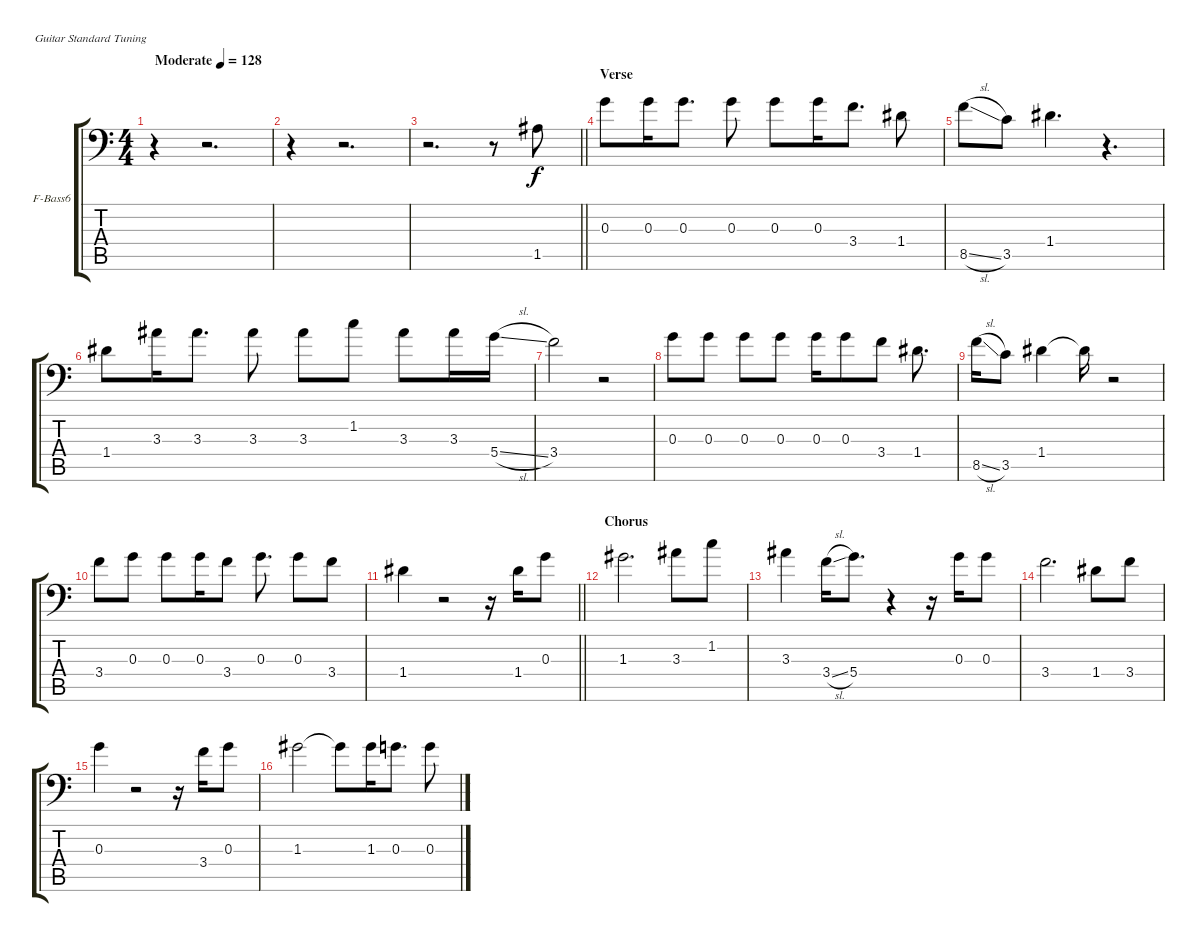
\bracketExtendMode groupsimilarinstruments
\firstSystemTrackNameOrientation horizontal
\otherSystemsTrackNameOrientation horizontal
\track ("Tre Cool" "F-Bass6") {instrument fretlessbass}
\staff {score tabs}
\tuning (E4 B3 G3 D3 A2 E2)
\ts (4 4)
\beaming (8 2 2 2 2)
\tempo (128 "Moderate")
\clef f4
\ks c
r.4{dy f instrument fretlessbass} r.2{d} |
r.4 r.2{d} |
\barLineRight lightlight
r.2{d} r.8 1.5.8 |
\section ("" "Verse")
0.3.8 0.3.16 0.3.8{d} 0.3.8 0.3.8 0.3.16 3.4.8{d} 1.4.8 |
8.5{sl}.8 3.5.8 1.4.4{d} r.4{d} |
1.4.8 3.3.16 3.3.8{d} 3.3.8 3.3.8 1.2.8 3.3.8 3.3.16 5.4{sl}.16 |
3.4.2 r.2 |
0.3.8 0.3.8 0.3.8 0.3.8 0.3.16 0.3.8 3.4.8 1.4.8{d} |
8.5{sl}.16 3.5.8 1.4.4 1.4{t}.16 r.2 |
3.4.8 0.3.8 0.3.8 0.3.16 3.4.8 0.3.8{d} 0.3.8 3.4.8 |
\barLineRight lightlight
1.4.4 r.2 r.16 1.4.16 0.3.8 |
\section ("" "Chorus")
1.3.2{d} 3.3.8 1.2.8 |
3.3.4 3.4{sl}.16 5.4.8{d} r.4 r.16 0.3.16 0.3.8 |
3.4.2{d} 1.4.8 3.4.8 |
0.3.4 r.2 r.16 3.4.16 0.3.8 |
1.3.2 1.3{t}.8 1.3.16 0.3.8{d} 0.3.8
